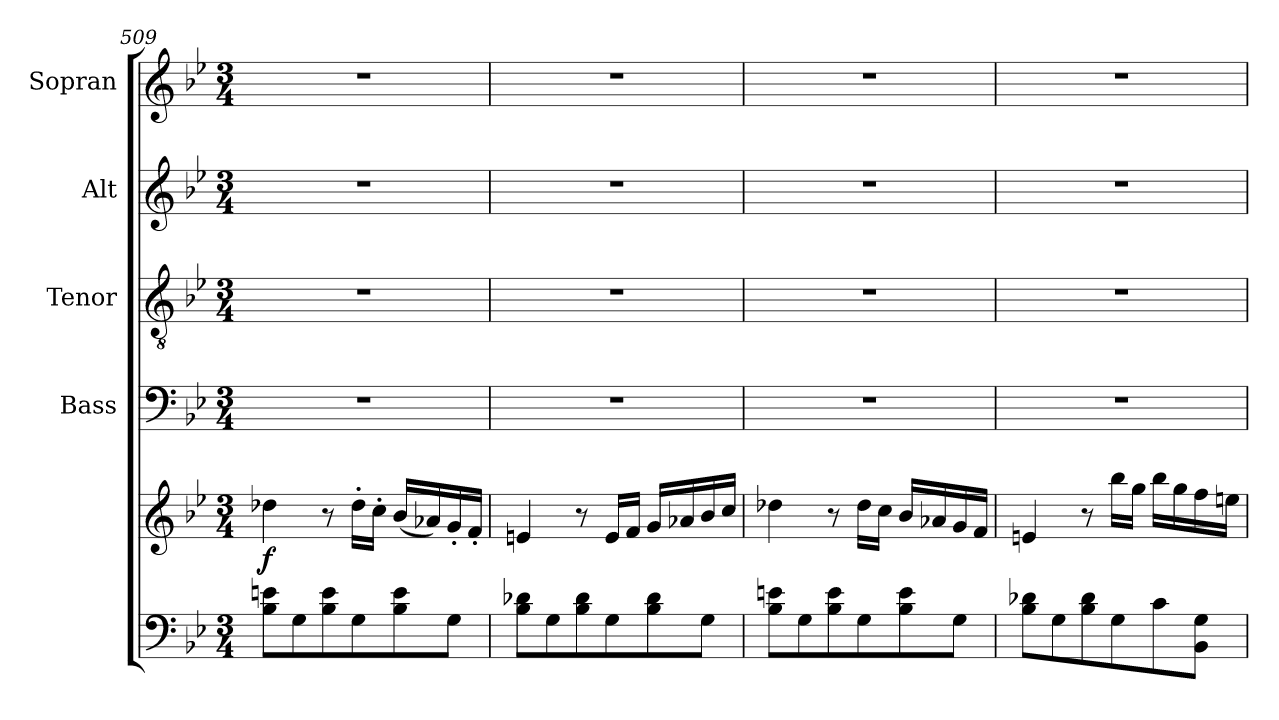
**kern	**kern	**dynam	**kern	**kern	**kern	**kern
*part5	*part5	*part5	*part4	*part3	*part2	*part1
*staff6	*staff5	*staff5/6	*staff4	*staff3	*staff2	*staff1
*	*	*	*I"Bass	*I"Tenor	*I"Alt	*I"Sopran
*	*	*	*I'B.	*I'T.	*I'A.	*I'S.
*clefF4	*clefG2	*	*clefF4	*clefGv2	*clefG2	*clefG2
*k[b-e-]	*k[b-e-]	*	*k[b-e-]	*k[b-e-]	*k[b-e-]	*k[b-e-]
*B-:	*B-:	*	*B-:	*B-:	*B-:	*B-:
*M3/4	*M3/4	*	*M3/4	*M3/4	*M3/4	*M3/4
=509	=509	=509	=509	=509	=509	=509
!	!	!LO:DY:b	!	!	!	!
8B-\ 8en\L	4dd-X\	f	2.r	2.r	2.r	2.r
8G\	.	.	.	.	.	.
8B-\ 8e\	8r	.	.	.	.	.
8G\	16dd-'>\LL	.	.	.	.	.
.	16cc'>\JJ	.	.	.	.	.
8B-\ 8e\	(<16b-/LL	.	.	.	.	.
.	16a-X/)	.	.	.	.	.
8G\J	16g'</	.	.	.	.	.
.	16f'</JJ	.	.	.	.	.
=510	=510	=510	=510	=510	=510	=510
8B-\ 8d-X\L	4en/	.	2.r	2.r	2.r	2.r
8G\	.	.	.	.	.	.
8B-\ 8d-\	8r	.	.	.	.	.
8G\	16e/LL	.	.	.	.	.
.	16f/JJ	.	.	.	.	.
8B-\ 8d-\	16g/LL	.	.	.	.	.
.	16a-X/	.	.	.	.	.
8G\J	16b-/	.	.	.	.	.
.	16cc/JJ	.	.	.	.	.
=511	=511	=511	=511	=511	=511	=511
8B-\ 8en\L	4dd-X\	.	2.r	2.r	2.r	2.r
8G\	.	.	.	.	.	.
8B-\ 8e\	8r	.	.	.	.	.
8G\	16dd-\LL	.	.	.	.	.
.	16cc\JJ	.	.	.	.	.
8B-\ 8e\	16b-/LL	.	.	.	.	.
.	16a-X/	.	.	.	.	.
8G\J	16g/	.	.	.	.	.
.	16f/JJ	.	.	.	.	.
=512	=512	=512	=512	=512	=512	=512
8B-\ 8d-X\L	4en/	.	2.r	2.r	2.r	2.r
8G\	.	.	.	.	.	.
8B-\ 8d-\	8r	.	.	.	.	.
8G\	16bb-\LL	.	.	.	.	.
.	16gg\JJ	.	.	.	.	.
8c\	16bb-\LL	.	.	.	.	.
.	16gg\	.	.	.	.	.
8BB-\ 8G\J	16ff\	.	.	.	.	.
.	16een\JJ	.	.	.	.	.
=	=	=	=	=	=	=
*-	*-	*-	*-	*-	*-	*-
